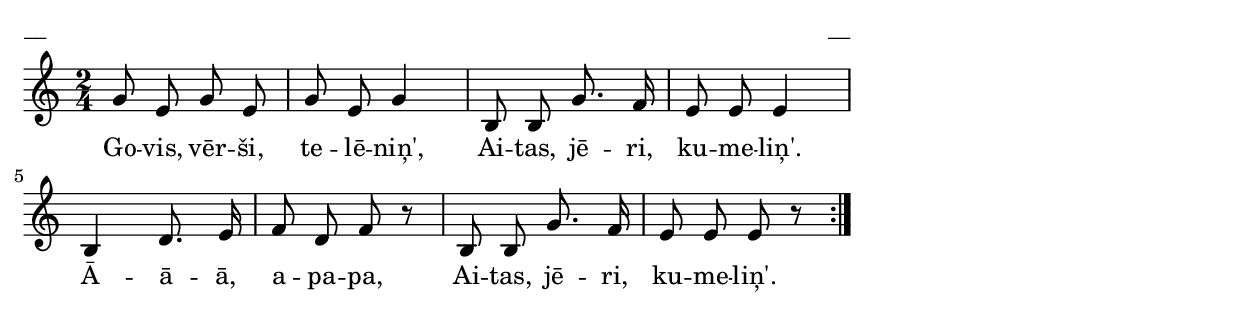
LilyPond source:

\version "2.13.16"
%\header {
%    title = "Govis, vērši, telēniņ"
%}
\paper {
line-width = 14\cm
left-margin = 0.4\cm
between-system-padding = 0.1\cm
between-system-space = 0.1\cm
}
\layout {
indent = #0
ragged-last = ##f
}

voiceA = \relative c' {
\clef "treble"
\key c \major
\time 2/4
\repeat volta 2 {
g'8 e g e | g8 e g4 | 
b,8 b g'8. f16 | e8 e e4 | 
b4 d8. e16 | f8 d f r |
b,8 b g'8. f16 | e8 e e r |
}
} 

lyricA = \lyricmode {
Go -- vis, vēr -- ši, te -- lē -- niņ', 
Ai -- tas, jē -- ri, ku -- me -- liņ'.
Ā -- ā -- ā, a -- pa -- pa,  
Ai -- tas, jē -- ri, ku -- me -- liņ'.
} 


fullScore = <<
\new Staff {
<<
\new Voice = "voiceA" { \oneVoice \autoBeamOff \voiceA }
\lyricsto "voiceA" \new Lyrics \lyricA
>>
}
>>

\score {
\fullScore
\header { piece = "__" opus = "__" }
}
\markup { \with-color #(x11-color 'white) \sans \smaller "__" }
\score {
\unfoldRepeats
\fullScore
\midi {
\context { \Staff \remove "Staff_performer" }
\context { \Voice \consists "Staff_performer" }
}
}


